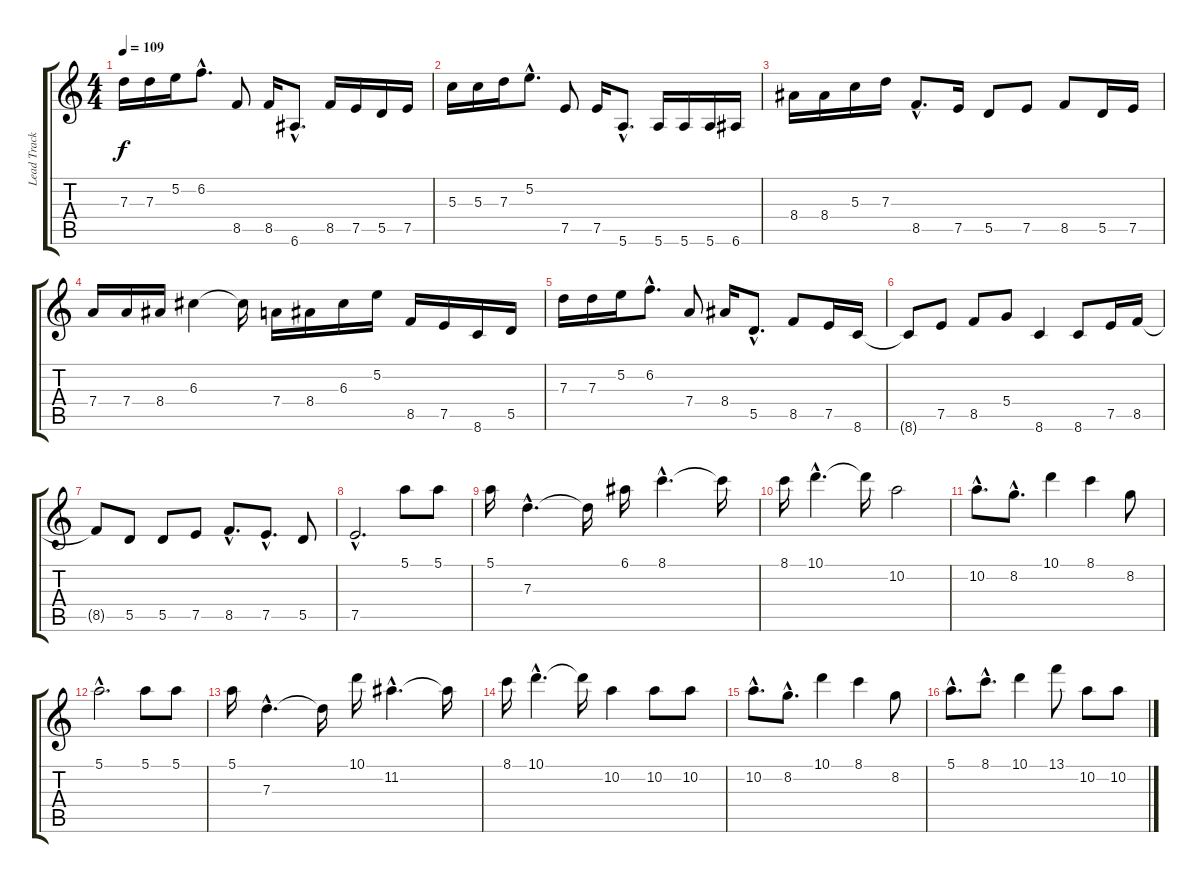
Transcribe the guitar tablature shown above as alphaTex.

\track ("Lead Track" "Lead Track") {instrument electricguitarclean}
\staff {score tabs}
\tuning (E4 B3 G3 D3 A2 E2) {hide}
\ts (4 4)
\tempo 109
\clef g2
\ks c
7.3.16{dy f} 7.3.16 5.2.16 6.2{hac}.8{d} 8.5.8 8.5.16 6.6{hac}.8{d} 8.5.16 7.5.16 5.5.16 7.5.16 |
5.3.16 5.3.16 7.3.16 5.2{hac}.8{d} 7.5.8 7.5.16 5.6{hac}.8{d} 5.6.16 5.6.16 5.6.16 6.6.16 |
8.4.16 8.4.16 5.3.16 7.3.16 8.5{hac}.8{d} 7.5.16 5.5.8 7.5.8 8.5.8 5.5.16 7.5.16 |
7.4.16 7.4.16 8.4.16 6.3.4 6.3{t}.16 7.4.16 8.4.16 6.3.16 5.2.16 8.5.16 7.5.16 8.6.16 5.5.16 |
7.3.16 7.3.16 5.2.16 6.2{hac}.8{d} 7.4.8 8.4.16 5.5{hac}.8{d} 8.5.8 7.5.16 8.6.16 |
8.6{t}.8 7.5.8 8.5.8 5.4.8 8.6.4 8.6.8 7.5.16 8.5.16 |
8.5{t}.8 5.5.8 5.5.8 7.5.8 8.5{hac}.8{d} 7.5{hac}.8{d} 5.5.8 |
7.5{hac}.2{d} 5.1.8 5.1.8 |
5.1.16 7.3{hac}.4{d} 7.3{t}.16 6.1.16 8.1{hac}.4{d} 8.1{t}.16 |
8.1.16 10.1{hac}.4{d} 10.1{t}.16 10.2.2 |
10.2{hac}.8{d} 8.2{hac}.8{d} 10.1.4 8.1.4 8.2.8 |
5.1{hac}.2{d} 5.1.8 5.1.8 |
5.1.16 7.3{hac}.4{d} 7.3{t}.16 10.1.16 11.2{hac}.4{d} 11.2{t}.16 |
8.1.16 10.1{hac}.4{d} 10.1{t}.16 10.2.4 10.2.8 10.2.8 |
10.2{hac}.8{d} 8.2{hac}.8{d} 10.1.4 8.1.4 8.2.8 |
5.1{hac}.8{d} 8.1{hac}.8{d} 10.1.4 13.1.8 10.2.8 10.2.8
